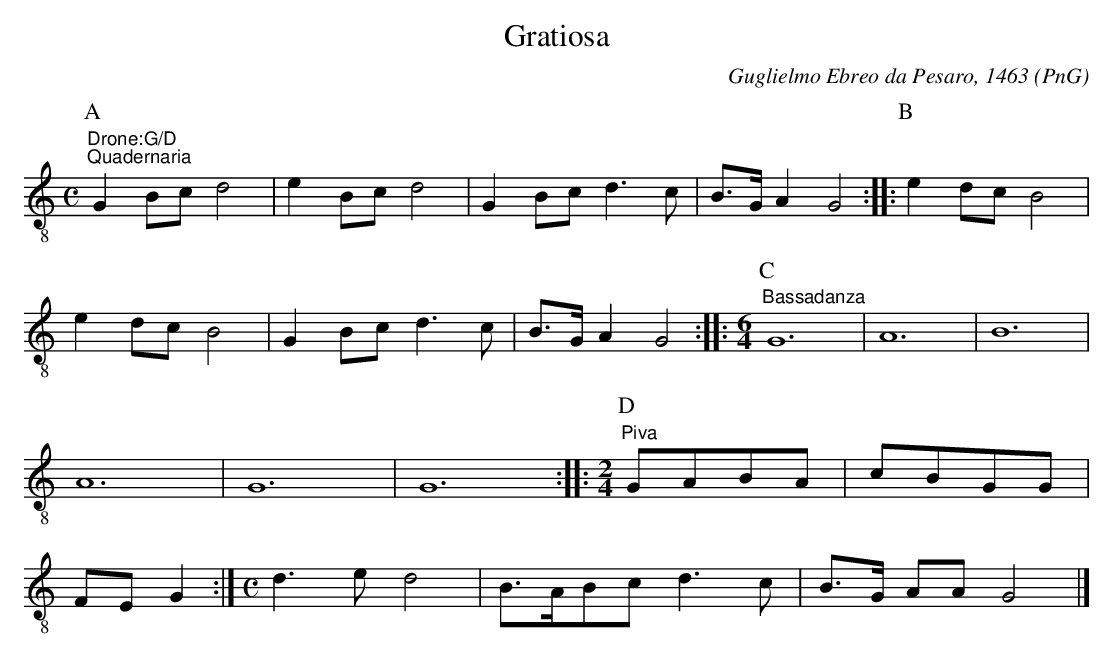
X:1
T:Gratiosa
C:Guglielmo Ebreo da Pesaro, 1463 (PnG)
M:C
L:1/8
K:C major clef=G-8
P:A
"^Drone:G/D;Quadernaria"G2Bc d4 | e2Bc d4 | G2Bc d3c | B3/G/A2 G4 ::
P:B
e2dc B4 | e2dc B4 |
G2Bc d3c | B3/G/A2 G4 ::
M:6/4
P:C
"^Bassadanza" G12 | A12 | B12 | A12 | G12 | G12 ::
M:2/4
P:D
"^Piva"GABA | cBGG | FE G2 :|
M:C
d3e d4 | B3/A/Bc d3c | B3/G/ AA G4 |]
